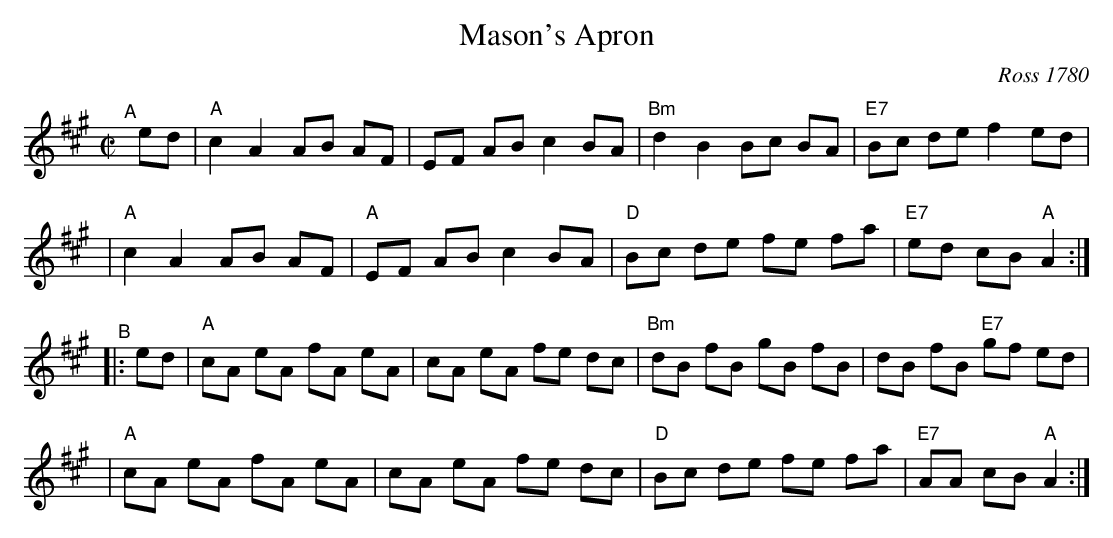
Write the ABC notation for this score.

X:1
T: Mason's Apron
O: Ross 1780
M: C|
L: 1/8
K: A
"^A"[|] ed \
| "A"c2 A2 AB AF | EF AB c2 BA | "Bm"d2 B2 Bc BA | "E7"Bc de f2 ed |
| "A"c2 A2 AB AF | "A"EF AB c2 BA | "D"Bc de fe fa | "E7"ed cB "A"A2 :|
"^B"|: ed \
| "A"cA eA fA eA | cA eA fe dc | "Bm"dB fB gB fB | dB fB "E7"gf ed |
| "A"cA eA fA eA | cA eA fe dc | "D"Bc de fe fa | "E7"AA cB "A"A2 :|
